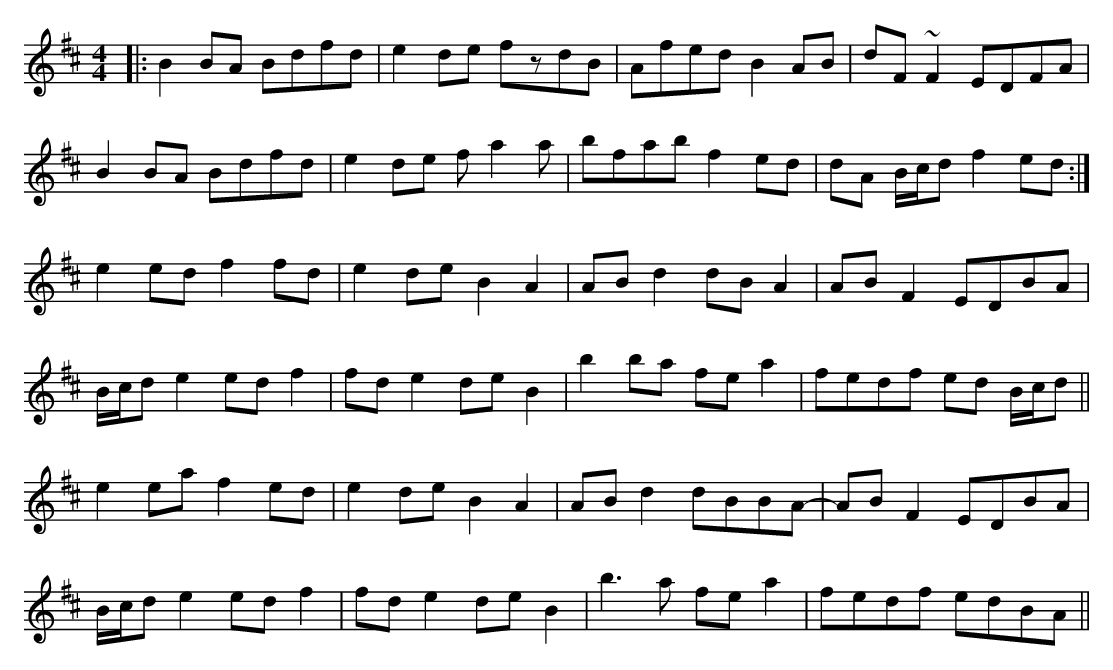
X:1
M:4/4
K:Bmin
|:B2BA Bdfd|e2de fzdB|Afed B2AB|dF~F2 EDFA|
B2BA Bdfd|e2de fa2a|bfab f2ed|dA B/c/d f2ed:|
e2ed f2fd|e2de B2A2|ABd2 dBA2|ABF2 EDBA|
B/c/d e2 edf2|fde2 deB2|b2ba fea2|fedf ed B/c/d||
e2ea f2ed|e2de B2A2|ABd2 dBBA-|ABF2 EDBA|
B/c/d e2 edf2|fde2 deB2|b3a fea2|fedf edBA||
